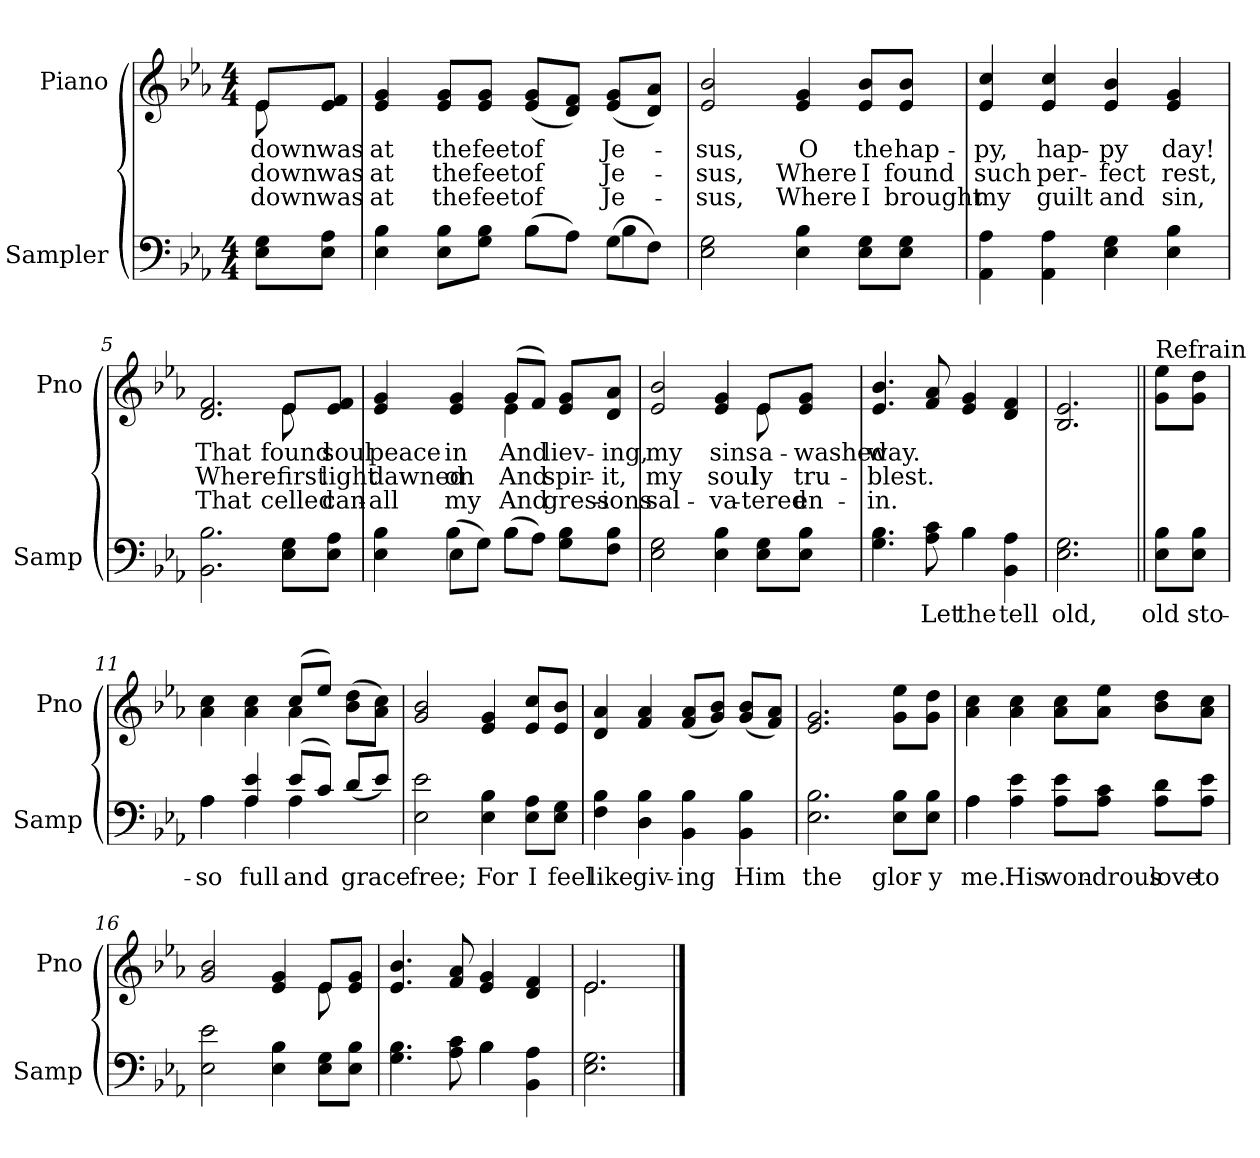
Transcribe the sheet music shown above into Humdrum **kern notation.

**kern	**text	**kern	**text	**text	**text
*part2	*part2	*part1	*part1	*part1	*part1
*staff2	*staff2	*staff1	*staff1	*staff1	*staff1
*I"Sampler	*	*I"Piano	*	*	*
*I'Samp	*	*I'Pno	*	*	*
*clefF4	*	*clefG2	*	*	*
*k[b-e-a-]	*	*k[b-e-a-]	*	*	*
*E-:	*	*E-:	*	*	*
*M4/4	*	*M4/4	*	*	*
=1	=1	=1	=1	=1	=1
*	*	*^	*	*	*
8E-\ 8G\L	.	8e-/L	8e-	down	down	down
8E-\ 8A-\J	.	8e-/ 8f/J	8ryy	was	was	was
*	*	*v	*v	*	*	*
=2	=2	=2	=2	=2	=2
*^	*	*	*	*	*
4E- 4B-	2ryy	.	4e- 4g	at	at	at
8E-\ 8B-\L	.	.	8e-/ 8g/L	the	the	the
8G\ 8B-\J	.	.	8e-/ 8g/J	feet	feet	feet
(8B-\L	4B-	.	(8e-/ 8g/L	of	of	of
8A-\J)	.	.	8d/ 8f/J)	.	.	.
(8G\L	4B-	.	(8e-/ 8g/L	Je-	Je-	Je-
8F\J)	.	.	8d/ 8a-/J)	.	.	.
*v	*v	*	*	*	*	*
=3	=3	=3	=3	=3	=3
2E- 2G	.	2e- 2b-	-sus,	-sus,	-sus,
4E- 4B-	.	4e- 4g	O	Where	Where
8E-\ 8G\L	.	8e-/ 8b-/L	the	I	I
8E-\ 8G\J	.	8e-/ 8b-/J	hap-	found	brought
=4	=4	=4	=4	=4	=4
4AA- 4A-	.	4e- 4cc	-py,	such	my
4AA- 4A-	.	4e- 4cc	hap-	per-	guilt
4E- 4G	.	4e- 4b-	-py	-fect	and
4E- 4B-	.	4e- 4g	day!	rest,	sin,
=5	=5	=5	=5	=5	=5
*	*	*^	*	*	*
2.BB- 2.B-	.	2.d 2.f	2.ryy	That	Where	That
8E-\ 8G\L	.	8e-/L	8e-	found	first	-celled
8E-\ 8A-\J	.	8e-/ 8f/J	8ryy	soul	light	can-
=6	=6	=6	=6	=6	=6	=6
*^	*	*	*	*	*	*
4E- 4B-	4ryy	.	4e- 4g	2ryy	peace	dawned	all
(8E-\L	4B-	.	4e- 4g	.	in	on	my
8G\J)	.	.	.	.	.	.	.
(8B-\L	4B-	.	(8g/L	4e-	And	And	And
8A-\J)	.	.	8f/J)	.	.	.	.
8G\ 8B-\L	4ryy	.	8e-/ 8g/L	4ryy	-liev-	spir-	-gress-
8F\ 8B-\J	.	.	8d/ 8a-/J	.	-ing,	-it,	-ions
*v	*v	*	*	*	*	*	*
=7	=7	=7	=7	=7	=7	=7
2E- 2G	.	2e- 2b-	2.ryy	my	my	sal-
4E- 4B-	.	4e- 4g	.	sins	soul	-va-
8E-\ 8G\L	.	8e-/L	8e-	a-	-ly	-tered
8E-\ 8B-\J	.	8e-/ 8g/J	8ryy	washed	tru-	en-
*	*	*v	*v	*	*	*
=8	=8	=8	=8	=8	=8
*^	*	*	*	*	*
4.G 4.B-	2ryy	.	4.e- 4.b-	-way.	blest.	in.
8A- 8c	.	Let	8f 8a-	.	.	.
4B-\	4B-	the	4e- 4g	.	.	.
4BB- 4A-	4ryy	tell	4d 4f	.	.	.
*v	*v	*	*	*	*	*
=9	=9	=9	=9	=9	=9
2.E- 2.G	old,	2.B- 2.e-	.	.	.
=10||	=10||	=10||	=10||	=10||	=10||
!	!	!LO:TX:t=Refrain	!	!	!
8E-\ 8B-\L	old	8g\ 8ee-\L	.	.	.
8E-\ 8B-\J	sto-	8g\ 8dd\J	.	.	.
=11	=11	=11	=11	=11	=11
*^	*	*^	*	*	*
4A-\	4A-	so	4a- 4cc	2ryy	.	.	.
4A- 4e-	4A-	full	4a- 4cc	.	.	.	.
(8e-/L	4A-	and	(8cc/L	4a-	.	.	.
8c/J)	.	.	8ee-/J)	.	.	.	.
(8d/L	4ryy	grace	(8b-\ 8dd\L	4ryy	.	.	.
8e-/J)	.	.	8a-\ 8cc\J)	.	.	.	.
*v	*v	*	*	*	*	*	*
*	*	*v	*v	*	*	*
=12	=12	=12	=12	=12	=12
2E- 2e-	free;	2g 2b-	.	.	.
4E- 4B-	For	4e- 4g	.	.	.
8E-\ 8A-\L	I	8e-/ 8cc/L	.	.	.
8E-\ 8G\J	feel	8e-/ 8b-/J	.	.	.
=13	=13	=13	=13	=13	=13
4F 4B-	like	4d 4a-	.	.	.
4D 4B-	giv-	4f 4a-	.	.	.
4BB- 4B-	-ing	(8f/ 8a-/L	.	.	.
.	.	8g/ 8b-/J)	.	.	.
4BB- 4B-	Him	(8g/ 8b-/L	.	.	.
.	.	8f/ 8a-/J)	.	.	.
=14	=14	=14	=14	=14	=14
2.E- 2.B-	the	2.e- 2.g	.	.	.
8E-\ 8B-\L	glor-	8g\ 8ee-\L	.	.	.
8E-\ 8B-\J	-y	8g\ 8dd\J	.	.	.
=15	=15	=15	=15	=15	=15
*^	*	*	*	*	*
4A-\	4A-	me.	4a- 4cc	.	.	.
4A- 4e-	2.ryy	His	4a- 4cc	.	.	.
8A-\ 8e-\L	.	won-	8a-\ 8cc\L	.	.	.
8A-\ 8c\J	.	-drous	8a-\ 8ee-\J	.	.	.
8A-\ 8d\L	.	love	8b-\ 8dd\L	.	.	.
8A-\ 8e-\J	.	to	8a-\ 8cc\J	.	.	.
*v	*v	*	*	*	*	*
=16	=16	=16	=16	=16	=16
*	*	*^	*	*	*
2E- 2e-	.	2g 2b-	2.ryy	.	.	.
4E- 4B-	.	4e- 4g	.	.	.	.
8E-\ 8G\L	.	8e-/L	8e-	.	.	.
8E-\ 8B-\J	.	8e-/ 8g/J	8ryy	.	.	.
*	*	*v	*v	*	*	*
=17	=17	=17	=17	=17	=17
*^	*	*	*	*	*
4.G 4.B-	2ryy	.	4.e- 4.b-	.	.	.
8A- 8c	.	.	8f 8a-	.	.	.
4B-\	4B-	.	4e- 4g	.	.	.
4BB- 4A-	4ryy	.	4d 4f	.	.	.
*v	*v	*	*	*	*	*
=18	=18	=18	=18	=18	=18
*	*	*^	*	*	*
2.E- 2.G	.	2.e-/	2.e-	.	.	.
*	*	*v	*v	*	*	*
==	==	==	==	==	==
*-	*-	*-	*-	*-	*-
